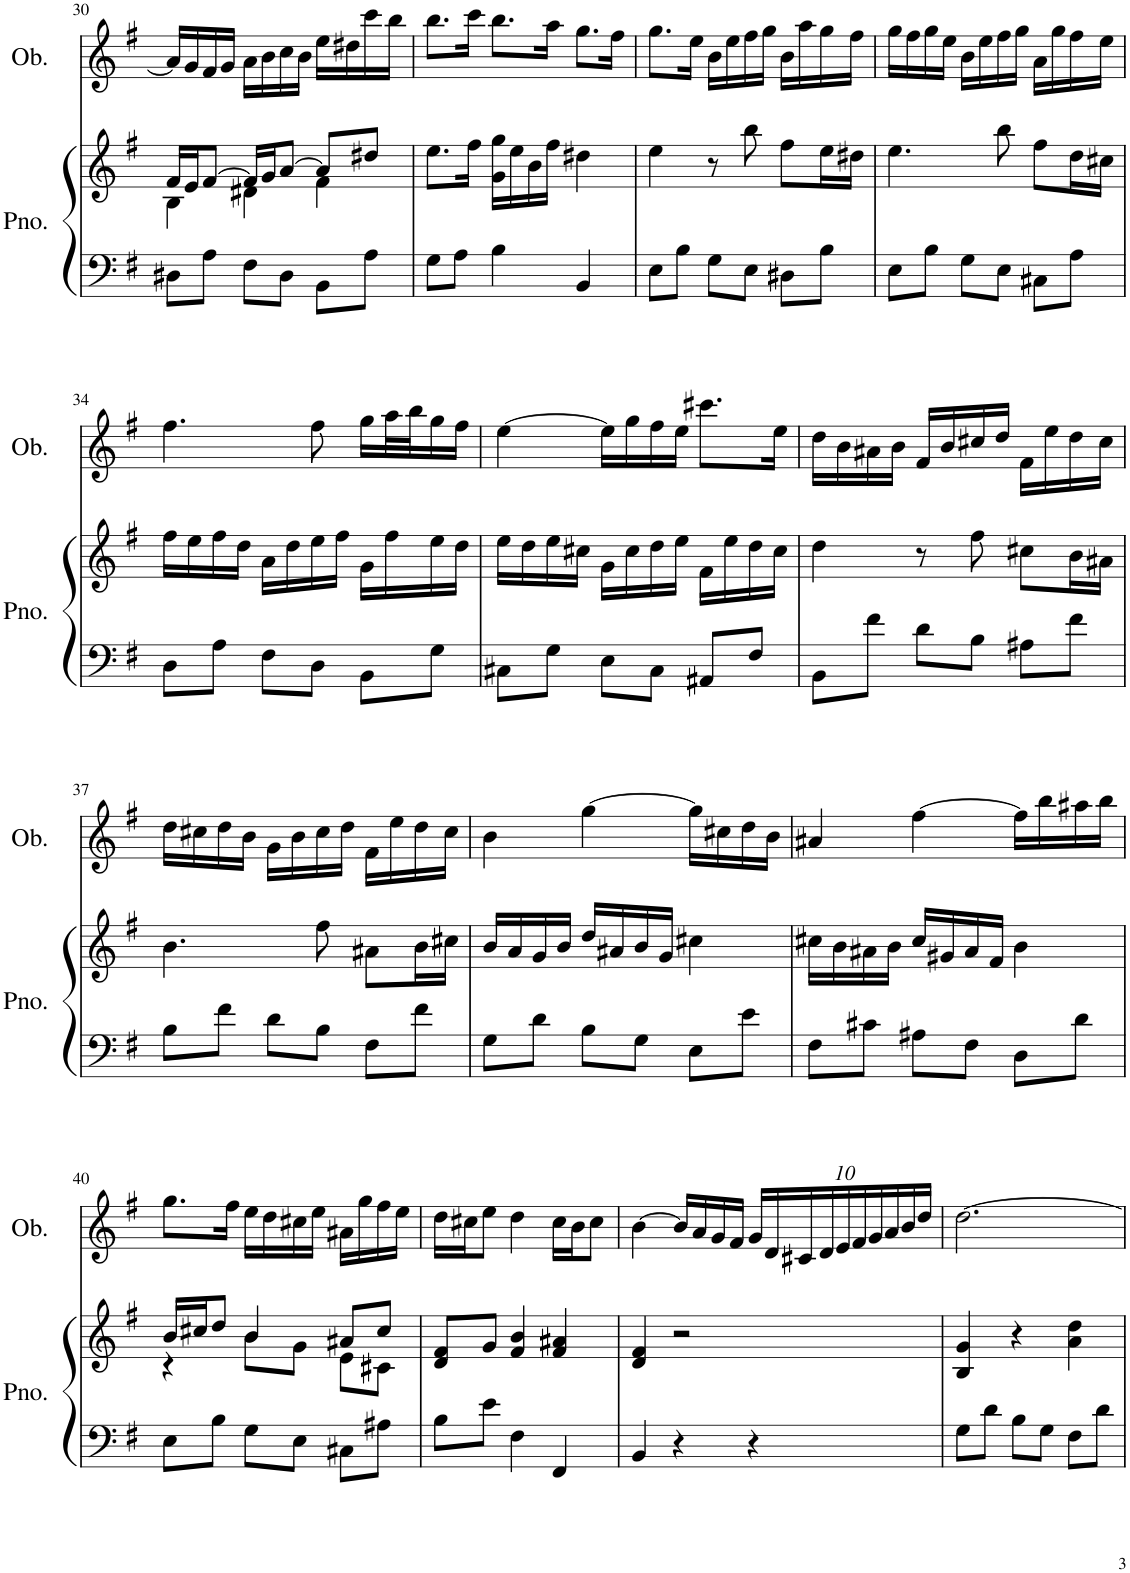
**kern	**kern	**kern
*part2	*part2	*part1
*staff3	*staff2	*staff1
*I"Piano	*	*I"Oboe
*I'Pno.	*	*I'Ob.
!!LO:PB:g=z
*clefF4	*clefG2	*clefG2
*k[f#]	*k[f#]	*k[f#]
*M3/4	*M3/4	*M3/4
=30	=30	=30
*	*^	*
8D#X\L	16f#/LL	4B\	16a/LL]
.	16e/J	.	16g/
8A\J	[8f#/J	.	16f#/
.	.	.	16g/JJ
8F#\L	16f#/LL]	4d#X\	16a\LL
.	16g/J	.	16b\
8D#\J	[8a/J	.	16cc\
.	.	.	16b\JJ
8BB\L	8a/L]	4f#\	16ee\LL
.	.	.	16dd#X\
8A\J	8dd#X/J	.	16ccc\
.	.	.	16bb\JJ
*	*v	*v	*
=31	=31	=31
8G\L	8.ee\L	8.bb\L
8A\J	.	.
.	16ff#\Jk	16ccc\Jk
4B\	16g\ 16gg\LL	8.bb\L
.	16ee\	.
.	16b\	.
.	16ff#\JJ	16aa\Jk
4BB/	4dd#X\	8.gg\L
.	.	16ff#\Jk
=32	=32	=32
8E\L	4ee\	8.gg\L
8B\J	.	.
.	.	16ee\Jk
8G\L	8r	16b\LL
.	.	16ee\
8E\J	8bb\	16ff#\
.	.	16gg\JJ
8D#X\L	8ff#\L	16b\LL
.	.	16aa\
8B\J	16ee\L	16gg\
.	16dd#X\JJ	16ff#\JJ
=33	=33	=33
8E\L	4.ee\	16gg\LL
.	.	16ff#\
8B\J	.	16gg\
.	.	16ee\JJ
8G\L	.	16b\LL
.	.	16ee\
8E\J	8bb\	16ff#\
.	.	16gg\JJ
8C#X\L	8ff#\L	16a\LL
.	.	16gg\
8A\J	16dd\L	16ff#\
.	16cc#X\JJ	16ee\JJ
!!LO:LB:g=z
=34	=34	=34
8D\L	16ff#\LL	4.ff#\
.	16ee\	.
8A\J	16ff#\	.
.	16dd\JJ	.
8F#\L	16a\LL	.
.	16dd\	.
8D\J	16ee\	8ff#\
.	16ff#\JJ	.
8BB\L	16g\LL	16gg\LL
.	16ff#\	32aa\L
.	.	32bb\J
8G\J	16ee\	16gg\
.	16dd\JJ	16ff#\JJ
=35	=35	=35
8C#X\L	16ee\LL	[4ee\
.	16dd\	.
8G\J	16ee\	.
.	16cc#X\JJ	.
8E\L	16g\LL	16ee\LL]
.	16cc#\	16gg\
8C#\J	16dd\	16ff#\
.	16ee\JJ	16ee\JJ
8AA#X/L	16f#\LL	8.ccc#X\L
.	16ee\	.
8F#/J	16dd\	.
.	16cc#\JJ	16ee\Jk
=36	=36	=36
8BB\L	4dd\	16dd\LL
.	.	16b\
8f#\J	.	16a#X\
.	.	16b\JJ
8d\L	8r	16f#/LL
.	.	16b/
8B\J	8ff#\	16cc#X/
.	.	16dd/JJ
8A#X\L	8cc#X\L	16f#\LL
.	.	16ee\
8f#\J	16b\L	16dd\
.	16a#X\JJ	16cc#\JJ
!!LO:LB:g=z
=37	=37	=37
8B\L	4.b\	16dd\LL
.	.	16cc#X\
8f#\J	.	16dd\
.	.	16b\JJ
8d\L	.	16g\LL
.	.	16b\
8B\J	8ff#\	16cc#\
.	.	16dd\JJ
8F#\L	8a#X\L	16f#\LL
.	.	16ee\
8f#\J	16b\L	16dd\
.	16cc#X\JJ	16cc#\JJ
=38	=38	=38
8G\L	16b/LL	4b\
.	16a/	.
8d\J	16g/	.
.	16b/JJ	.
8B\L	16dd/LL	[4gg\
.	16a#X/	.
8G\J	16b/	.
.	16g/JJ	.
8E\L	4cc#X\	16gg\LL]
.	.	16cc#X\
8e\J	.	16dd\
.	.	16b\JJ
=39	=39	=39
8F#\L	16cc#X\LL	4a#X/
.	16b\	.
8c#X\J	16a#X\	.
.	16b\JJ	.
8A#X\L	16cc#/LL	[4ff#\
.	16g#X/	.
8F#\J	16a#/	.
.	16f#/JJ	.
8D\L	4b\	16ff#\LL]
.	.	16bb\
8d\J	.	16aa#X\
.	.	16bb\JJ
!!LO:LB:g=z
=40	=40	=40
*	*^	*
8E\L	16b/LL	4r	8.gg\L
.	16cc#X/J	.	.
8B\J	8dd/J	.	.
.	.	.	16ff#\Jk
8G\L	4b/	8b\L	16ee\LL
.	.	.	16dd\
8E\J	.	8g\J	16cc#X\
.	.	.	16ee\JJ
8C#X\L	8a#X/L	8e\L	16a#X\LL
.	.	.	16gg\
8A#X\J	8cc#/J	8c#X\J	16ff#\
.	.	.	16ee\JJ
*	*v	*v	*
=41	=41	=41
8B\L	8d/ 8f#/L	16dd\LL
.	.	16cc#X\J
8e\J	8g/J	8ee\J
4F#\	4f#/ 4b/	4dd\
4FF#/	4f#/ 4a#X/	16cc#\LL
.	.	16b\J
.	.	8cc#\J
=42	=42	=42
4BB/	4d/ 4f#/	[4b\
4r	2r	16b/LL]
.	.	16a/
.	.	16g/
.	.	16f#/JJ
*	*	*Xbrackettup
4r	.	40g/LL
.	.	40d/
.	.	40c#X/
.	.	40d/
.	.	40e/
.	.	40f#/
.	.	40g/
.	.	40a/
.	.	40b/
.	.	40dd/JJ
=43	=43	=43
8G\L	4B/ 4g/	[2.dd\
8d\J	.	.
8B\L	4r	.
8G\J	.	.
8F#\L	4a\ 4dd\	.
8d\J	.	.
=	=	=
*-	*-	*-
